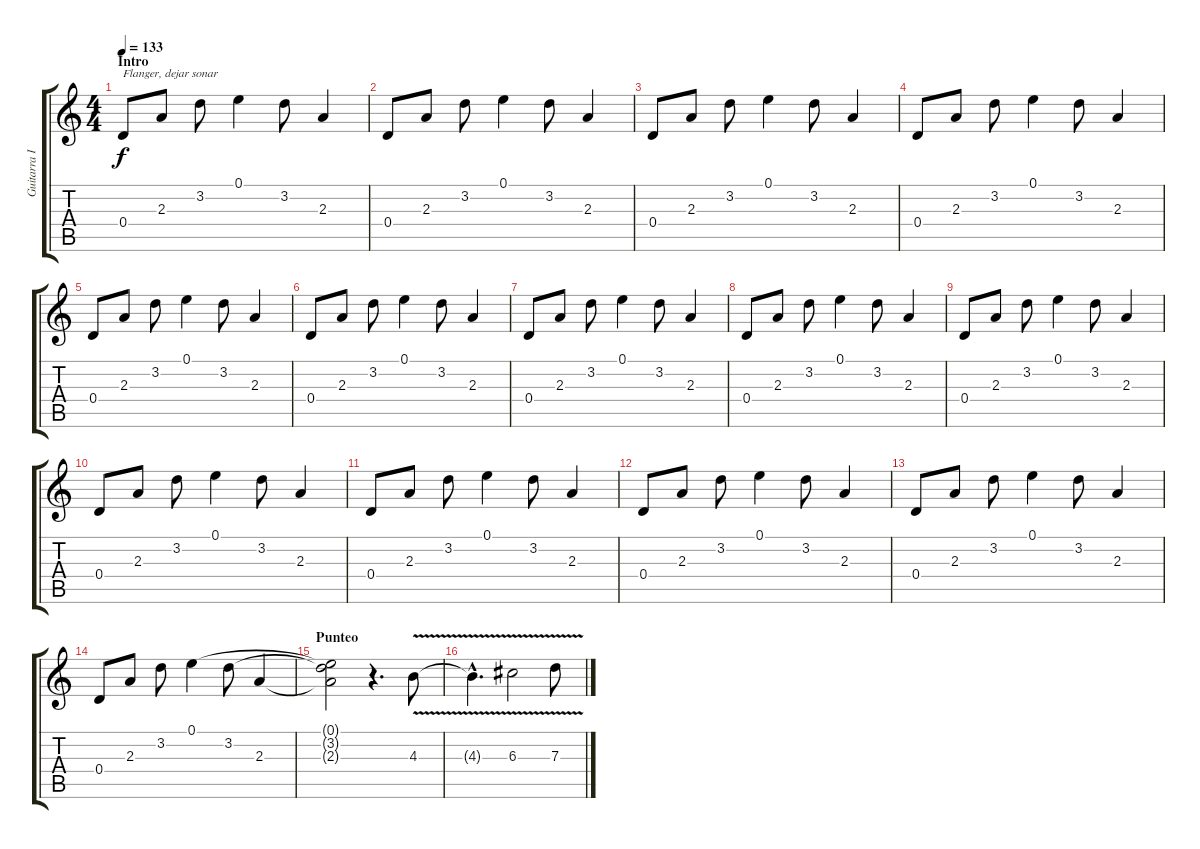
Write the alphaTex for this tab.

\track ("Guitarra III" "Guitarra I") {instrument overdrivenguitar}
\staff {score tabs}
\tuning (E4 B3 G3 D3 A2 E2) {hide}
\ts (4 4)
\section ("" "Intro")
\tempo 133
\clef g2
\ks c
0.4.8{txt "Flanger, dejar sonar" dy f volume 11 instrument overdrivenguitar} 2.3.8 3.2.8 0.1.4 3.2.8 2.3.4 |
0.4.8 2.3.8 3.2.8 0.1.4 3.2.8 2.3.4 |
0.4.8 2.3.8 3.2.8 0.1.4 3.2.8 2.3.4 |
0.4.8 2.3.8 3.2.8 0.1.4 3.2.8 2.3.4 |
0.4.8 2.3.8 3.2.8 0.1.4 3.2.8 2.3.4 |
0.4.8 2.3.8 3.2.8 0.1.4 3.2.8 2.3.4 |
0.4.8 2.3.8 3.2.8 0.1.4 3.2.8 2.3.4 |
0.4.8 2.3.8 3.2.8 0.1.4 3.2.8 2.3.4 |
0.4.8 2.3.8 3.2.8 0.1.4 3.2.8 2.3.4 |
0.4.8 2.3.8 3.2.8 0.1.4 3.2.8 2.3.4 |
0.4.8 2.3.8 3.2.8 0.1.4 3.2.8 2.3.4 |
0.4.8 2.3.8 3.2.8 0.1.4 3.2.8 2.3.4 |
0.4.8 2.3.8 3.2.8 0.1.4 3.2.8 2.3.4 |
0.4.8 2.3.8 3.2.8 0.1.4 3.2.8 2.3.4 |
\section ("" "Punteo")
(0.1{t} 3.2{t} 2.3{t}).2{volume 0} r.4{d volume 12} 4.3{v}.8 |
4.3{hac t}.4{d} 6.3{v}.2 7.3{v}.8
